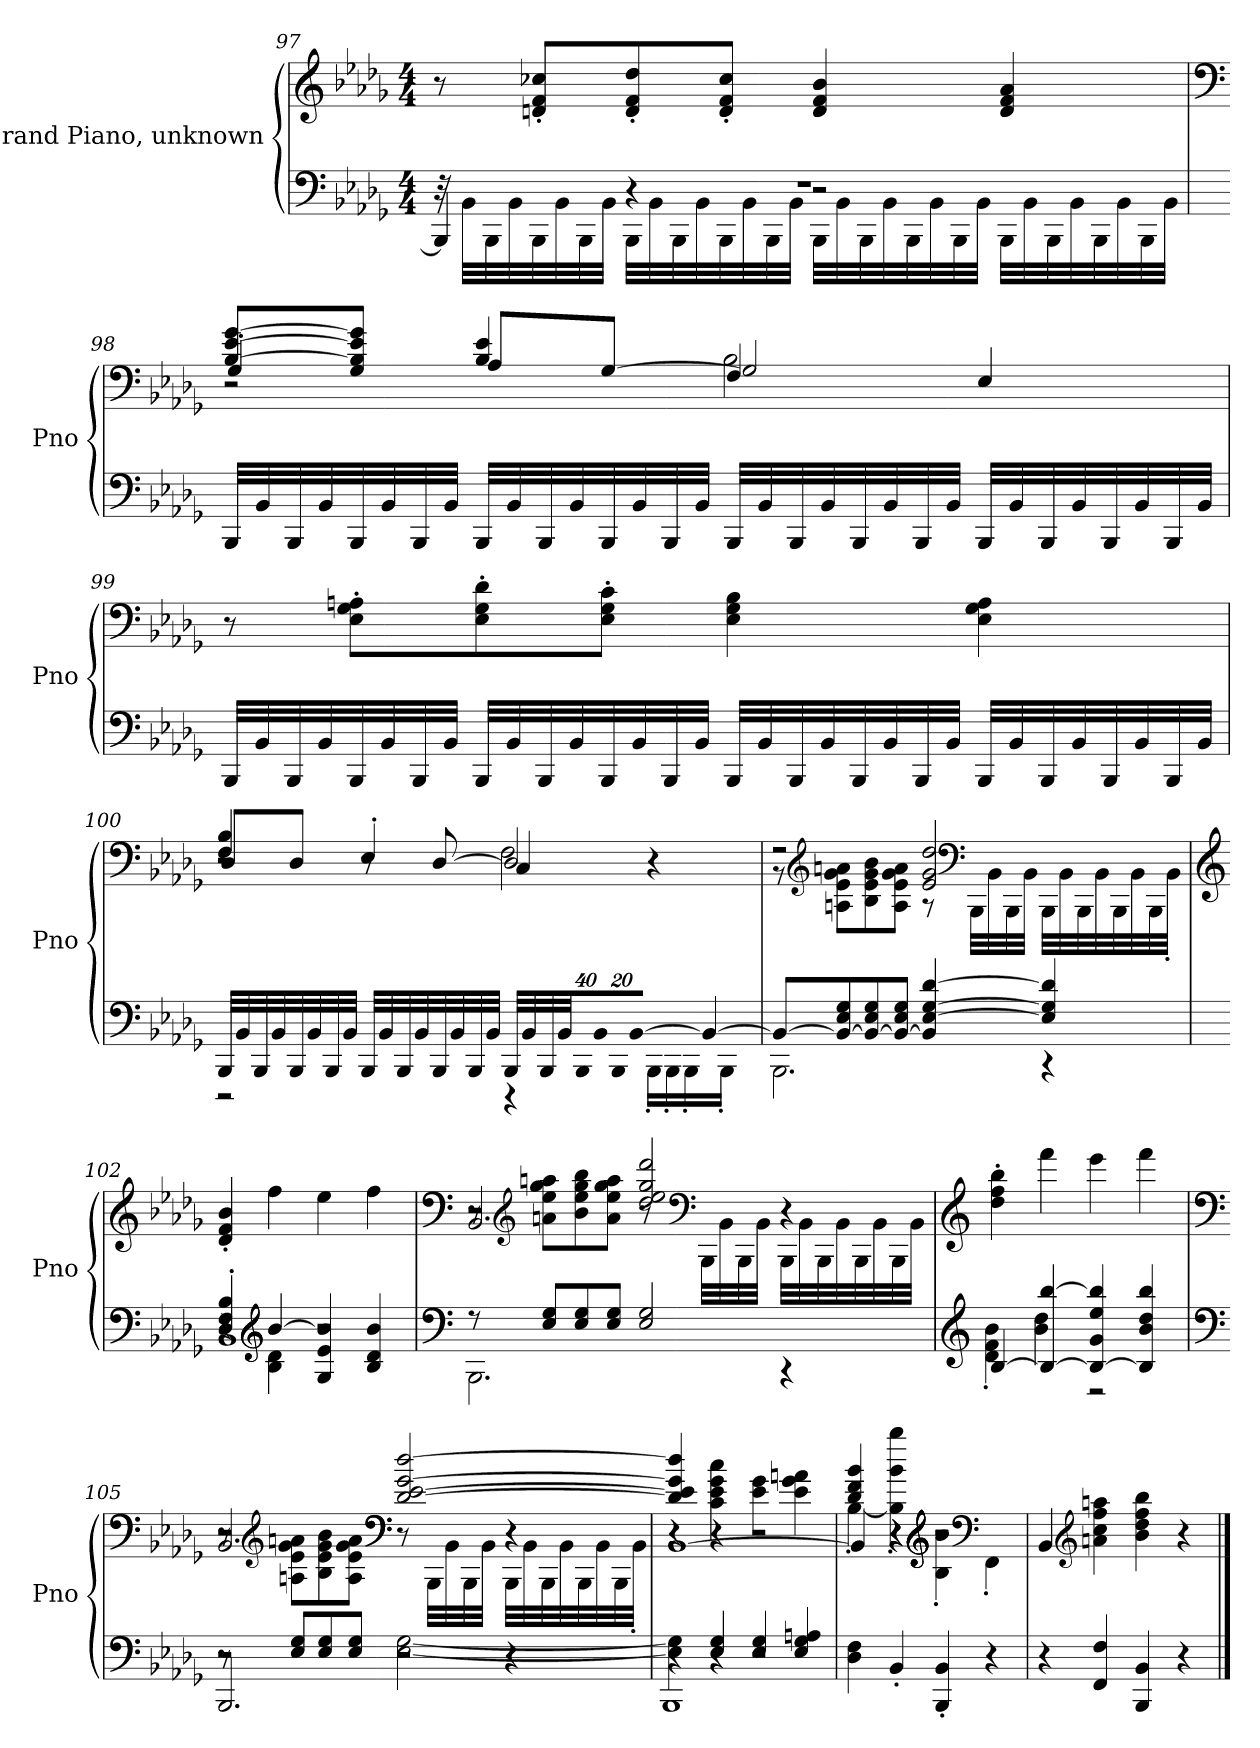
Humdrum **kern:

**kern	**kern
*part1	*part1
*staff2	*staff1
*I"Grand Piano, unknown	*
*I'Pno	*
*clefF4	*clefG2
*k[b-e-a-d-g-]	*k[b-e-a-d-g-]
*M4/4	*M4/4
=97	=97
*^	*
*	*^	*
1r	32r	4BBB-/]	8r
.	32BB-\LLL	.	.
.	32BBB-\	.	.
.	32BB-\	.	.
.	32BBB-\	.	8dn/' 8f/' 8cc-X/'L
.	32BB-\	.	.
.	32BBB-\	.	.
.	32BB-\JJJ	.	.
.	32BBB-\LLL	4r	8d/' 8f/' 8dd-/'
.	32BB-\	.	.
.	32BBB-\	.	.
.	32BB-\	.	.
.	32BBB-\	.	8d/' 8f/' 8cc-/'J
.	32BB-\	.	.
.	32BBB-\	.	.
.	32BB-\JJJ	.	.
.	32BBB-\LLL	2r	4d/ 4f/ 4b-/
.	32BB-\	.	.
.	32BBB-\	.	.
.	32BB-\	.	.
.	32BBB-\	.	.
.	32BB-\	.	.
.	32BBB-\	.	.
.	32BB-\JJJ	.	.
.	32BBB-\LLL	.	4d/ 4f/ 4a-/
.	32BB-\	.	.
.	32BBB-\	.	.
.	32BB-\	.	.
.	32BBB-\	.	.
.	32BB-\	.	.
.	32BBB-\	.	.
.	32BB-\JJJ	.	.
*v	*v	*v	*
!!LO:LB:g=z
=98	=98
*	*clefF4
*	*^
*	*	*^
32BBB-/LLL	[8B-/ [8e-/ [8g-/L	2r	4G-'/
32BB-/	.	.	.
32BBB-/	.	.	.
32BB-/	.	.	.
32BBB-/	8G-/ 8B-/] 8e-/] 8g-/]J	.	.
32BB-/	.	.	.
32BBB-/	.	.	.
32BB-/JJJ	.	.	.
32BBB-/LLL	4B-/ 4e-/	.	8A-/L
32BB-/	.	.	.
32BBB-/	.	.	.
32BB-/	.	.	.
32BBB-/	.	.	[8G-/J
32BB-/	.	.	.
32BBB-/	.	.	.
32BB-/JJJ	.	.	.
32BBB-/LLL	4F/	2B-\	2G-/]
32BB-/	.	.	.
32BBB-/	.	.	.
32BB-/	.	.	.
32BBB-/	.	.	.
32BB-/	.	.	.
32BBB-/	.	.	.
32BB-/JJJ	.	.	.
32BBB-/LLL	4E-/	.	.
32BB-/	.	.	.
32BBB-/	.	.	.
32BB-/	.	.	.
32BBB-/	.	.	.
32BB-/	.	.	.
32BBB-/	.	.	.
32BB-/JJJ	.	.	.
*	*v	*v	*v
!!LO:LB:g=z
=99	=99
32BBB-/LLL	8r
32BB-/	.
32BBB-/	.
32BB-/	.
32BBB-/	8E-\' 8G-\' 8An\'L
32BB-/	.
32BBB-/	.
32BB-/JJJ	.
32BBB-/LLL	8E-\' 8G-\' 8d-\'
32BB-/	.
32BBB-/	.
32BB-/	.
32BBB-/	8E-\' 8G-\' 8c\'J
32BB-/	.
32BBB-/	.
32BB-/JJJ	.
32BBB-/LLL	4E-\ 4G-\ 4B-\
32BB-/	.
32BBB-/	.
32BB-/	.
32BBB-/	.
32BB-/	.
32BBB-/	.
32BB-/JJJ	.
32BBB-/LLL	4E-\ 4G-\ 4A\
32BB-/	.
32BBB-/	.
32BB-/	.
32BBB-/	.
32BB-/	.
32BBB-/	.
32BB-/JJJ	.
!!LO:PB:g=z
=100	=100
*^	*^
*	*	*	*^
32BBB-/LLL	2r	4F/ 4B-/	2r	8D-/L
32BB-/	.	.	.	.
32BBB-/	.	.	.	.
32BB-/	.	.	.	.
32BBB-/	.	.	.	8D-/J
32BB-/	.	.	.	.
32BBB-/	.	.	.	.
32BB-/JJJ	.	.	.	.
32BBB-/LLL	.	8r	.	4E-'/
32BB-/	.	.	.	.
32BBB-/	.	.	.	.
32BB-/	.	.	.	.
32BBB-/	.	[8D-/	.	.
32BB-/	.	.	.	.
32BBB-/	.	.	.	.
32BB-/JJJ	.	.	.	.
32BBB-/LLL	4r	2D-/]	2F\	4C/
32BB-/	.	.	.	.
32BBB-/	.	.	.	.
32BB-/	.	.	.	.
*Xbrackettup	*	*	*	*
!LO:N:vis=32	!	!	!	!
640%23BBB-/	.	.	.	.
!LO:N:vis=128%9	!	!	!	!
640%17BB-/L	.	.	.	.
!LO:N:vis=128%9	!	!	!	!
640%17BBB-/J	.	.	.	.
!LO:N:vis=32	!	!	!	!
[640%23BB-/JJJ	.	.	.	.
4BB-/_	16BBB-'\LL	.	.	4r
.	16BBB-'\	.	.	.
.	16BBB-'\	.	.	.
.	16BBB-'\JJ	.	.	.
*	*	*	*v	*v
!!LO:LB:g=z
=101	=101	=101	=101
8BB-/L_	2.BBB-\	2r	8r
*	*	*clefG2	*
8BB-/_ 8E-/ 8G-/	.	.	8An\ 8e-\ 8g-\ 8an\L
8BB-/_ 8E-/ 8G-/	.	.	8B-\ 8e-\ 8g-\ 8b-\
8BB-/_ 8E-/ 8G-/J	.	.	8A\ 8e-\ 8g-\ 8a\J
4BB-/] [4E-/ [4G-/ [4d-/	.	2e-/ 2g-/ 2dd-/	8r
*	*	*clefF4	*
.	.	.	32BBB-\LLL
.	.	.	32BB-\
.	.	.	32BBB-\
.	.	.	32BB-\JJJ
4E-/] 4G-/] 4d-/]	4r	.	32BBB-\LLL
.	.	.	32BB-\
.	.	.	32BBB-\
.	.	.	32BB-\
.	.	.	32BBB-\
.	.	.	32BB-\
.	.	.	32BBB-\
.	.	.	32BB-'\JJJ
*v	*v	*	*
*	*v	*v
=102	=102
*	*clefG2
*^	*
*	*^	*
4D-/' 4F/' 4B-/'	4r	1BB-	4d-/' 4f/' 4b-/'
*clefG2	*	*	*
[4b-/	4B-\ 4d-\	.	4ff\
4G-/ 4e-/ 4b-/]	2r	.	4ee-\
4B-/ 4d-/ 4b-/	.	.	4ff\
*v	*v	*v	*
!!LO:LB:g=z
=103	=103
*clefF4	*clefF4
*^	*^
*	*	*	*^
8r	2.BBB-\	2r	8r	2.BB-/
*	*	*clefG2	*	*
8E-/ 8G-/L	.	.	8an\ 8ee-\ 8gg-\ 8aan\L	.
8E-/ 8G-/	.	.	8b-\ 8ee-\ 8gg-\ 8bb-\	.
8E-/ 8G-/J	.	.	8a\ 8ee-\ 8gg-\ 8aa\J	.
2E-/ 2G-/	.	2dd-/ 2ee-/ 2gg-/ 2ddd-/	8r	.
*	*	*clefF4	*	*
.	.	.	32BBB-\LLL	.
.	.	.	32BB-\	.
.	.	.	32BBB-\	.
.	.	.	32BB-\JJJ	.
.	4r	.	32BBB-\LLL	4r
.	.	.	32BB-\	.
.	.	.	32BBB-\	.
.	.	.	32BB-\	.
.	.	.	32BBB-\	.
.	.	.	32BB-\	.
.	.	.	32BBB-\	.
.	.	.	32BB-\JJJ	.
*	*	*v	*v	*v
=104	=104	=104
*clefG2	*	*clefG2
[4B-/	4d-\' 4f\' 4b-\'	4dd-\' 4ff\' 4bb-\'
4B-/_ [4bb-/	4b-\ 4dd-\	4fff\
4B-/_ 4g-/ 4ee-/ 4bb-/]	2r	4eee-\
4B-/] 4b-/ 4dd-/ 4bb-/	.	4fff\
*v	*v	*
!!LO:LB:g=z
=105	=105
*clefF4	*clefF4
*^	*^
*	*^	*	*^
8r	2r	2.BBB-/	2r	8r	2.BB-/
*	*	*	*clefG2	*	*
8E-/ 8G-/L	.	.	.	8An\ 8e-\ 8g-\ 8an\L	.
8E-/ 8G-/	.	.	.	8B-\ 8e-\ 8g-\ 8b-\	.
8E-/ 8G-/J	.	.	.	8A\ 8e-\ 8g-\ 8a\J	.
*	*	*	*clefF4	*	*
2r	[2E-\ [2G-\	.	[2d-/ [2e-/ [2g-/ [2dd-/	8r	.
.	.	.	.	32BBB-\LLL	.
.	.	.	.	32BB-\	.
.	.	.	.	32BBB-\	.
.	.	.	.	32BB-\JJJ	.
.	.	4r	.	32BBB-\LLL	4r
.	.	.	.	32BB-\	.
.	.	.	.	32BBB-\	.
.	.	.	.	32BB-\	.
.	.	.	.	32BBB-\	.
.	.	.	.	32BB-\	.
.	.	.	.	32BBB-\	.
.	.	.	.	32BB-'\JJJ	.
=106	=106	=106	=106	=106	=106
4r	4E-\] 4G-\]	1BBB-	4d-/] 4e-/] 4g-/] 4dd-/]	4r	[1BB-
4E-/ 4G-/	4r	.	4r	4c\ 4e-\ 4g-\ 4cc\	.
4E-/ 4G-/	2r	.	2r	4e-\ 4g-\	.
4E-/ 4G-/ 4An/	.	.	.	4e-\ 4g-\ 4an\	.
*v	*v	*v	*	*	*
=107	=107	=107	=107
4D-\ 4F\	4d-/ 4f/ 4b-/	[4B-'\	4BB-/]
4BB-'/	4r	4B-\]' 4b-\' 4bb-\'	4r
*	*clefG2	*	*
4BBB-/' 4BB-/'	2r	4B-\' 4b-\'	2r
*	*clefF4	*	*
4r	.	4FF'\	.
*	*v	*v	*v
!!LO:LB:g=z
=108	=108
4r	4BB-/
*	*clefG2
4FF/ 4F/	4an\ 4cc\ 4ff\ 4aan\
4BBB-/ 4BB-/	4b-\ 4dd-\ 4ff\ 4bb-\
4r	4r
==	==
*-	*-
